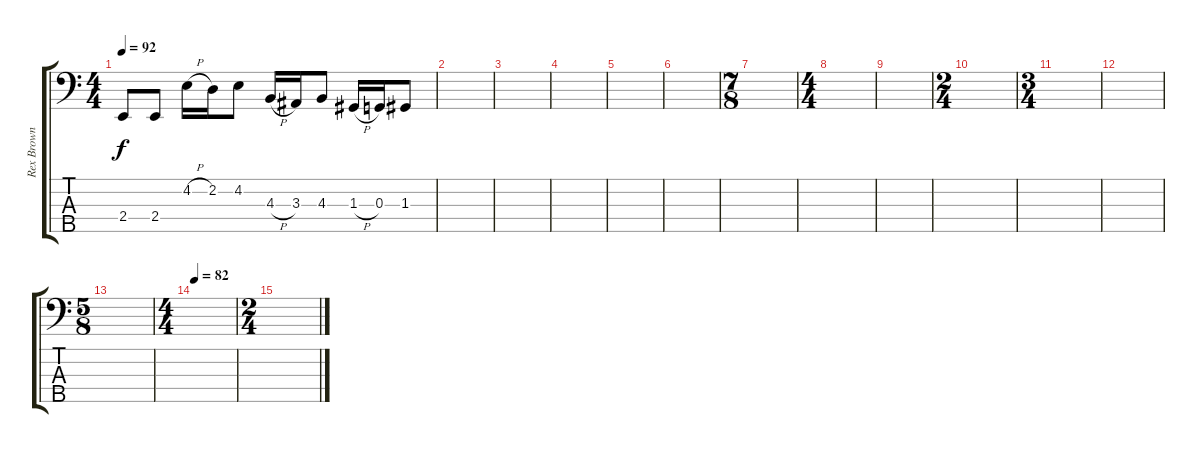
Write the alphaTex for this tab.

\track ("Rex Brown (Basse)" "Rex Brown ") {instrument electricbasspick}
\staff {score tabs}
\tuning (F2 C2 G1 D1 A0) {hide}
\ts (4 4)
\tempo 92
\clef f4
\ks c
2.4.8{dy f} 2.4.8 4.2{h}.16 2.2.16 4.2.8 4.3{h}.16 3.3.16 4.3.8 1.3{h}.16 0.3.16 1.3.8 |
|
|
|
|
|
\ts (7 8)
|
\ts (4 4)
|
|
\ts (2 4)
|
\ts (3 4)
|
|
\ts (5 8)
|
\ts (4 4)
\tempo 82
|
\ts (2 4)
